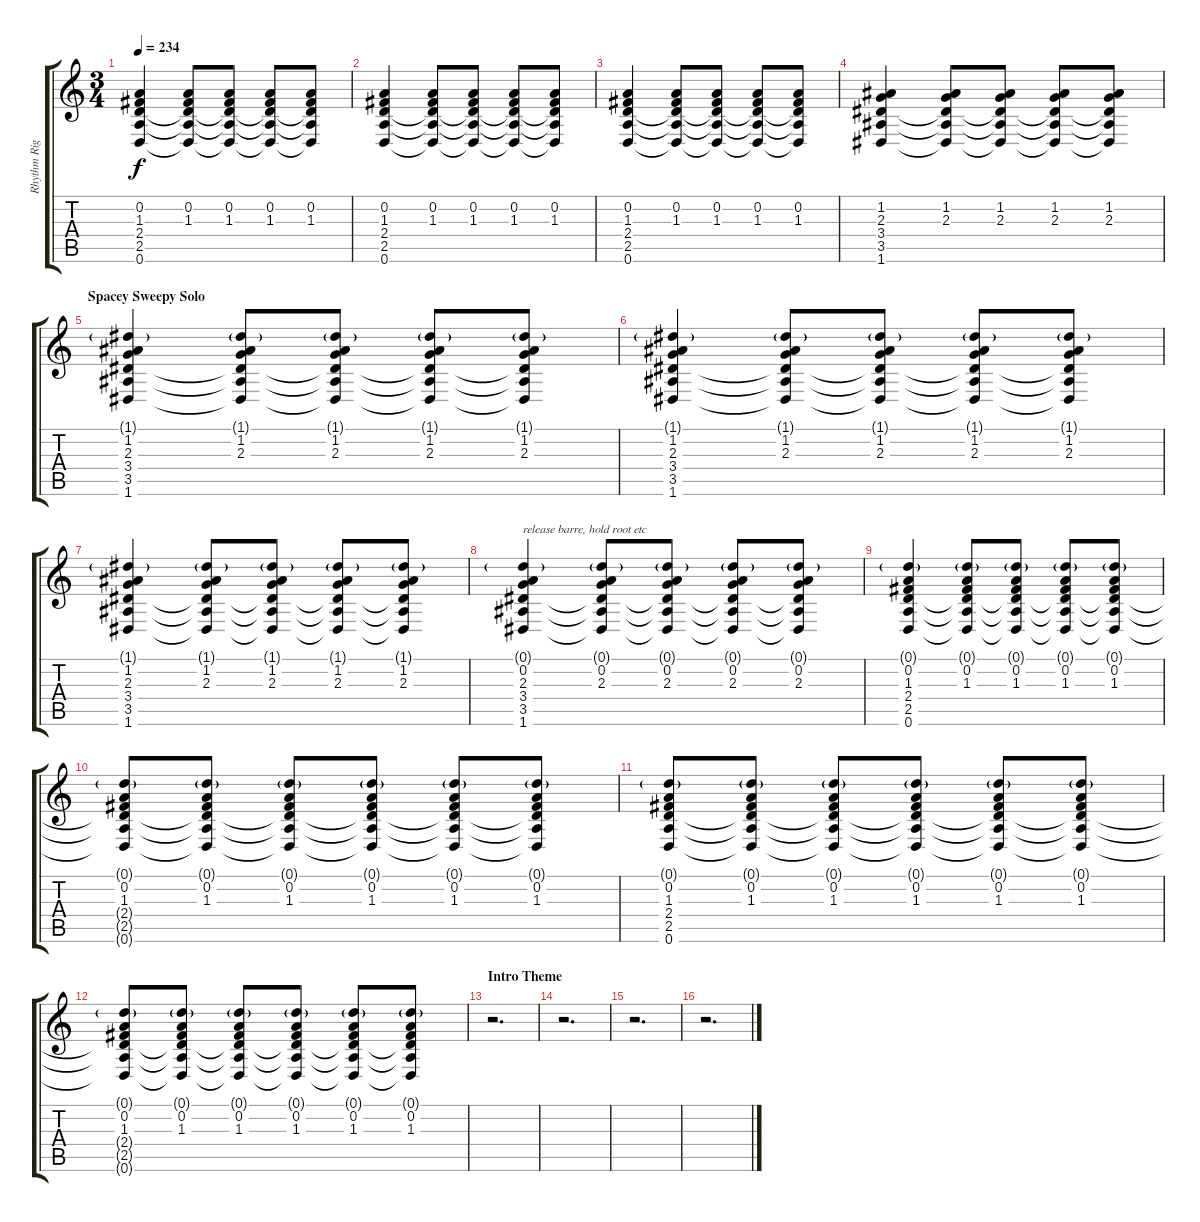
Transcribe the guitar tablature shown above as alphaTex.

\track ("Rhythm Right" "Rhythm Rig") {instrument overdrivenguitar}
\staff {score tabs}
\tuning (D4 A3 F3 C3 G2 D2) {hide}
\ts (3 4)
\tempo 234
\clef g2
\ks c
(0.2 1.3 2.4 2.5 0.6).4{dy f} (0.2 1.3 2.4{t} 2.5{t} 0.6{t}).8 (0.2 1.3 2.4{t} 2.5{t} 0.6{t}).8 (0.2 1.3 2.4{t} 2.5{t} 0.6{t}).8 (0.2 1.3 2.4{t} 2.5{t} 0.6{t}).8 |
(0.2 1.3 2.4 2.5 0.6).4 (0.2 1.3 2.4{t} 2.5{t} 0.6{t}).8 (0.2 1.3 2.4{t} 2.5{t} 0.6{t}).8 (0.2 1.3 2.4{t} 2.5{t} 0.6{t}).8 (0.2 1.3 2.4{t} 2.5{t} 0.6{t}).8 |
(0.2 1.3 2.4 2.5 0.6).4 (0.2 1.3 2.4{t} 2.5{t} 0.6{t}).8 (0.2 1.3 2.4{t} 2.5{t} 0.6{t}).8 (0.2 1.3 2.4{t} 2.5{t} 0.6{t}).8 (0.2 1.3 2.4{t} 2.5{t} 0.6{t}).8 |
(1.2 2.3 3.4 3.5 1.6).4 (1.2 2.3 3.4{t} 3.5{t} 1.6{t}).8 (1.2 2.3 3.4{t} 3.5{t} 1.6{t}).8 (1.2 2.3 3.4{t} 3.5{t} 1.6{t}).8 (1.2 2.3 3.4{t} 3.5{t} 1.6{t}).8 |
\section ("" "Spacey Sweepy Solo")
(1.1{g} 1.2 2.3 3.4 3.5 1.6).4 (1.1{g} 1.2 2.3 3.4{t} 3.5{t} 1.6{t}).8 (1.1{g} 1.2 2.3 3.4{t} 3.5{t} 1.6{t}).8 (1.1{g} 1.2 2.3 3.4{t} 3.5{t} 1.6{t}).8 (1.1{g} 1.2 2.3 3.4{t} 3.5{t} 1.6{t}).8 |
(1.1{g} 1.2 2.3 3.4 3.5 1.6).4 (1.1{g} 1.2 2.3 3.4{t} 3.5{t} 1.6{t}).8 (1.1{g} 1.2 2.3 3.4{t} 3.5{t} 1.6{t}).8 (1.1{g} 1.2 2.3 3.4{t} 3.5{t} 1.6{t}).8 (1.1{g} 1.2 2.3 3.4{t} 3.5{t} 1.6{t}).8 |
(1.1{g} 1.2 2.3 3.4 3.5 1.6).4 (1.1{g} 1.2 2.3 3.4{t} 3.5{t} 1.6{t}).8 (1.1{g} 1.2 2.3 3.4{t} 3.5{t} 1.6{t}).8 (1.1{g} 1.2 2.3 3.4{t} 3.5{t} 1.6{t}).8 (1.1{g} 1.2 2.3 3.4{t} 3.5{t} 1.6{t}).8 |
(0.1{g} 0.2 2.3 3.4 3.5 1.6).4{txt "release barre, hold root etc"} (0.1{g} 0.2 2.3 3.4{t} 3.5{t} 1.6{t}).8 (0.1{g} 0.2 2.3 3.4{t} 3.5{t} 1.6{t}).8 (0.1{g} 0.2 2.3 3.4{t} 3.5{t} 1.6{t}).8 (0.1{g} 0.2 2.3 3.4{t} 3.5{t} 1.6{t}).8 |
(0.1{g} 0.2 1.3 2.4 2.5 0.6).4 (0.1{g} 0.2 1.3 2.4{t} 2.5{t} 0.6{t}).8 (0.1{g} 0.2 1.3 2.4{t} 2.5{t} 0.6{t}).8 (0.1{g} 0.2 1.3 2.4{t} 2.5{t} 0.6{t}).8 (0.1{g} 0.2 1.3 2.4{t} 2.5{t} 0.6{t}).8 |
(0.1{g} 0.2 1.3 2.4{t} 2.5{t} 0.6{t}).8 (0.1{g} 0.2 1.3 2.4{t} 2.5{t} 0.6{t}).8 (0.1{g} 0.2 1.3 2.4{t} 2.5{t} 0.6{t}).8 (0.1{g} 0.2 1.3 2.4{t} 2.5{t} 0.6{t}).8 (0.1{g} 0.2 1.3 2.4{t} 2.5{t} 0.6{t}).8 (0.1{g} 0.2 1.3 2.4{t} 2.5{t} 0.6{t}).8 |
(0.1{g} 0.2 1.3 2.4 2.5 0.6).8 (0.1{g} 0.2 1.3 2.4{t} 2.5{t} 0.6{t}).8 (0.1{g} 0.2 1.3 2.4{t} 2.5{t} 0.6{t}).8 (0.1{g} 0.2 1.3 2.4{t} 2.5{t} 0.6{t}).8 (0.1{g} 0.2 1.3 2.4{t} 2.5{t} 0.6{t}).8 (0.1{g} 0.2 1.3 2.4{t} 2.5{t} 0.6{t}).8 |
(0.1{g} 0.2 1.3 2.4{t} 2.5{t} 0.6{t}).8 (0.1{g} 0.2 1.3 2.4{t} 2.5{t} 0.6{t}).8 (0.1{g} 0.2 1.3 2.4{t} 2.5{t} 0.6{t}).8 (0.1{g} 0.2 1.3 2.4{t} 2.5{t} 0.6{t}).8 (0.1{g} 0.2 1.3 2.4{t} 2.5{t} 0.6{t}).8 (0.1{g} 0.2 1.3 2.4{t} 2.5{t} 0.6{t}).8 |
\section ("" "Intro Theme")
r.2{d} |
r.2{d} |
r.2{d} |
r.2{d}
